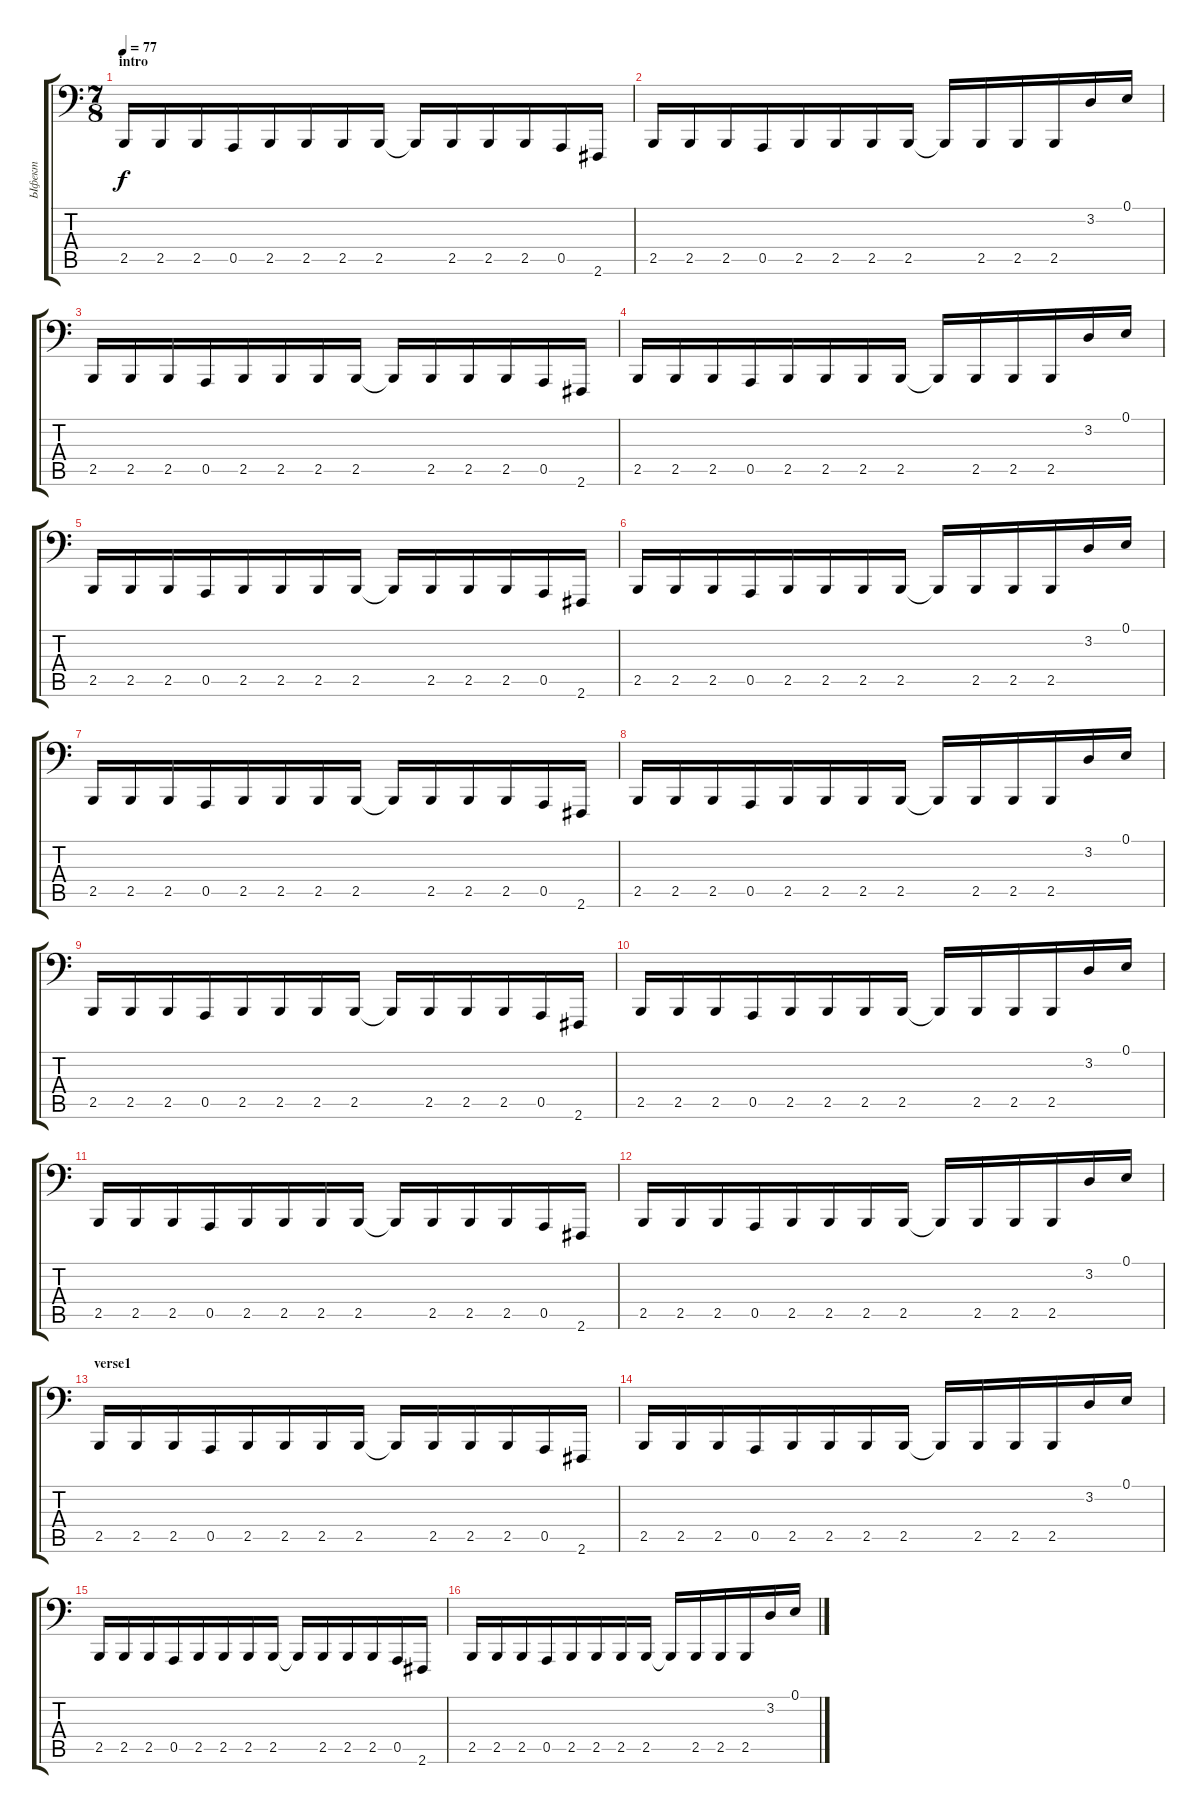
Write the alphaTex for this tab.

\track ("Ыфект" "Ыфект") {instrument lead2sawtooth}
\staff {score tabs}
\tuning (E3 B2 G2 D2 A1 E1) {hide}
\ts (7 8)
\section ("" "intro")
\tempo 77
\clef f4
\ks c
2.5.16{dy f instrument lead2sawtooth} 2.5.16 2.5.16 0.5.16 2.5.16 2.5.16 2.5.16 2.5.16 2.5{t}.16 2.5.16 2.5.16 2.5.16 0.5.16 2.6.16 |
2.5.16 2.5.16 2.5.16 0.5.16 2.5.16 2.5.16 2.5.16 2.5.16 2.5{t}.16 2.5.16 2.5.16 2.5.16 3.2.16 0.1.16 |
2.5.16 2.5.16 2.5.16 0.5.16 2.5.16 2.5.16 2.5.16 2.5.16 2.5{t}.16 2.5.16 2.5.16 2.5.16 0.5.16 2.6.16 |
2.5.16 2.5.16 2.5.16 0.5.16 2.5.16 2.5.16 2.5.16 2.5.16 2.5{t}.16 2.5.16 2.5.16 2.5.16 3.2.16 0.1.16 |
2.5.16 2.5.16 2.5.16 0.5.16 2.5.16 2.5.16 2.5.16 2.5.16 2.5{t}.16 2.5.16 2.5.16 2.5.16 0.5.16 2.6.16 |
2.5.16 2.5.16 2.5.16 0.5.16 2.5.16 2.5.16 2.5.16 2.5.16 2.5{t}.16 2.5.16 2.5.16 2.5.16 3.2.16 0.1.16 |
2.5.16 2.5.16 2.5.16 0.5.16 2.5.16 2.5.16 2.5.16 2.5.16 2.5{t}.16 2.5.16 2.5.16 2.5.16 0.5.16 2.6.16 |
2.5.16 2.5.16 2.5.16 0.5.16 2.5.16 2.5.16 2.5.16 2.5.16 2.5{t}.16 2.5.16 2.5.16 2.5.16 3.2.16 0.1.16 |
2.5.16 2.5.16 2.5.16 0.5.16 2.5.16 2.5.16 2.5.16 2.5.16 2.5{t}.16 2.5.16 2.5.16 2.5.16 0.5.16 2.6.16 |
2.5.16 2.5.16 2.5.16 0.5.16 2.5.16 2.5.16 2.5.16 2.5.16 2.5{t}.16 2.5.16 2.5.16 2.5.16 3.2.16 0.1.16 |
2.5.16 2.5.16 2.5.16 0.5.16 2.5.16 2.5.16 2.5.16 2.5.16 2.5{t}.16 2.5.16 2.5.16 2.5.16 0.5.16 2.6.16 |
2.5.16 2.5.16 2.5.16 0.5.16 2.5.16 2.5.16 2.5.16 2.5.16 2.5{t}.16 2.5.16 2.5.16 2.5.16 3.2.16 0.1.16 |
\section ("" "verse1")
2.5.16 2.5.16 2.5.16 0.5.16 2.5.16 2.5.16 2.5.16 2.5.16 2.5{t}.16 2.5.16 2.5.16 2.5.16 0.5.16 2.6.16 |
2.5.16 2.5.16 2.5.16 0.5.16 2.5.16 2.5.16 2.5.16 2.5.16 2.5{t}.16 2.5.16 2.5.16 2.5.16 3.2.16 0.1.16 |
2.5.16 2.5.16 2.5.16 0.5.16 2.5.16 2.5.16 2.5.16 2.5.16 2.5{t}.16 2.5.16 2.5.16 2.5.16 0.5.16 2.6.16 |
2.5.16 2.5.16 2.5.16 0.5.16 2.5.16 2.5.16 2.5.16 2.5.16 2.5{t}.16 2.5.16 2.5.16 2.5.16 3.2.16 0.1.16
